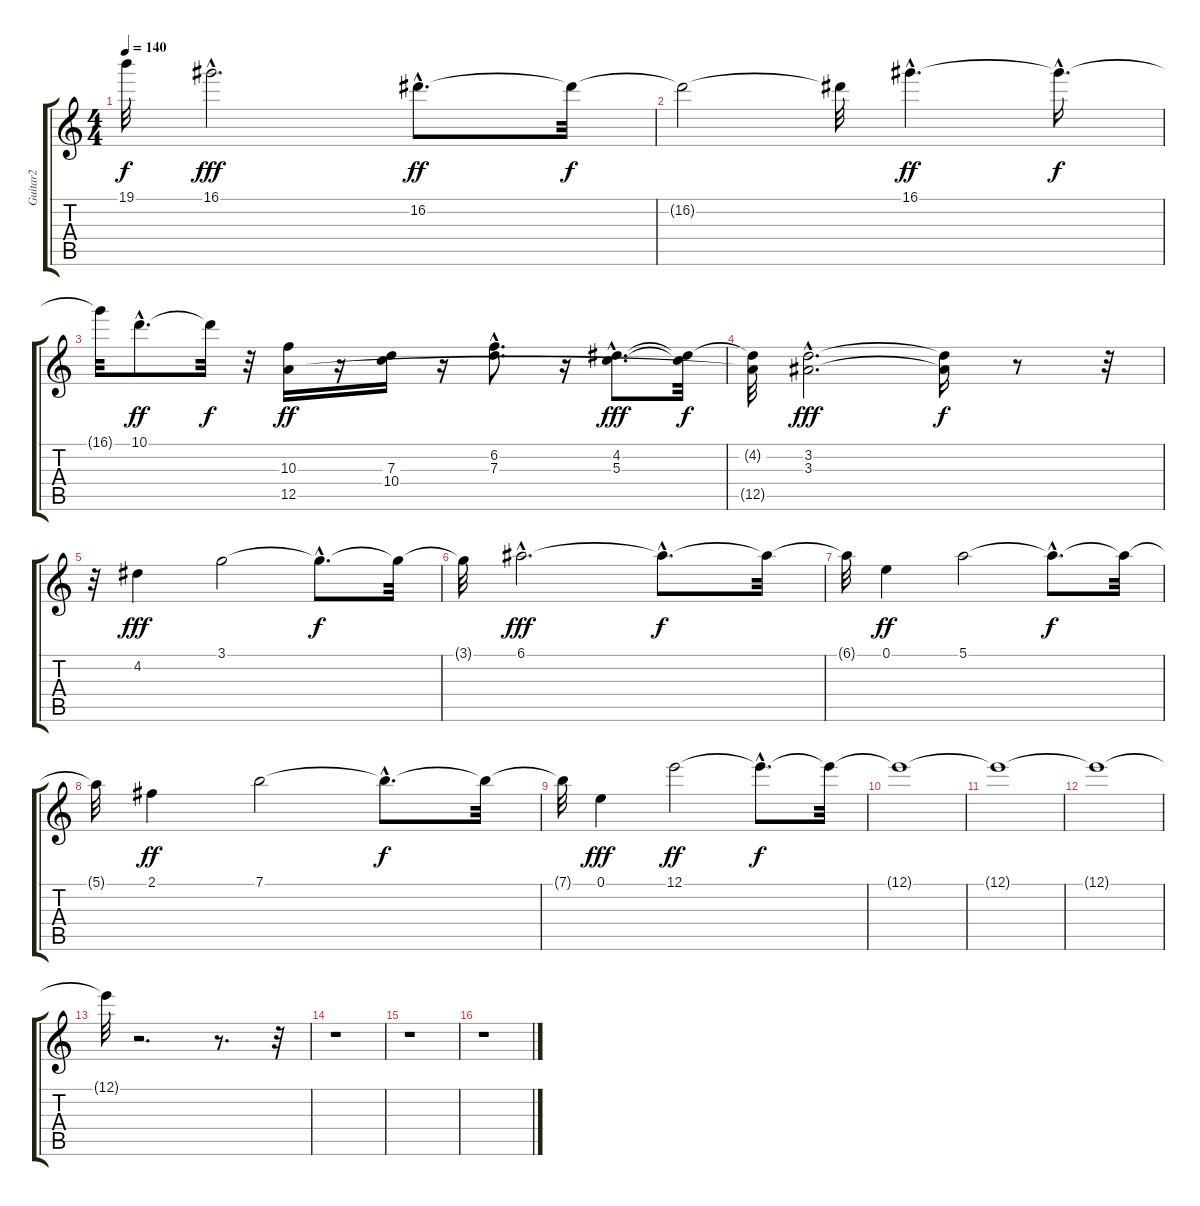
\track ("Guitar2" "Guitar2") {instrument electricguitarjazz}
\staff {score tabs}
\tuning (E4 B3 G3 D3 A2 E2) {hide}
\ts (4 4)
\tempo 140
\clef g2
\ks c
19.1{t}.32{dy f} 16.1{hac}.2{d dy fff} 16.2{hac}.8{d dy ff} 16.2{t}.32{dy f} |
16.2{t}.2 16.2{t}.32 16.1{hac}.4{d dy ff} 16.1{hac t}.16{d dy f} |
16.1{t}.32 10.1{hac}.8{d dy ff} 10.1{t}.32{dy f} r.32 (10.3 12.5).16{dy ff} r.16 (7.3 10.4).16 r.16 (6.2{hac} 7.3{hac}).8{d} r.16 (4.2{hac} 5.3{hac}).8{d dy fff} (4.2{t} 5.3{t}).32{dy f} |
(4.2{t} 12.5{t}).32 (3.2{hac} 3.3{hac}).2{d dy fff} (3.2{t} 3.3{t}).16{dy f} r.8 r.32 |
r.32 4.2.4{dy fff} 3.1.2 3.1{hac t}.8{d dy f} 3.1{t}.32 |
3.1{t}.32 6.1{hac}.2{d dy fff} 6.1{hac t}.8{d dy f} 6.1{t}.32 |
6.1{t}.32 0.1.4{dy ff} 5.1.2 5.1{hac t}.8{d dy f} 5.1{t}.32 |
5.1{t}.32 2.1.4{dy ff} 7.1.2 7.1{hac t}.8{d dy f} 7.1{t}.32 |
7.1{t}.32 0.1.4{dy fff volume 14} 12.1.2{dy ff volume 13} 12.1{hac t}.8{d dy f} 12.1{t}.32 |
12.1{t}.1 |
12.1{t}.1 |
12.1{t}.1 |
12.1{t}.32 r.2{d} r.8{d} r.32 |
r.1 |
r.1 |
r.1
